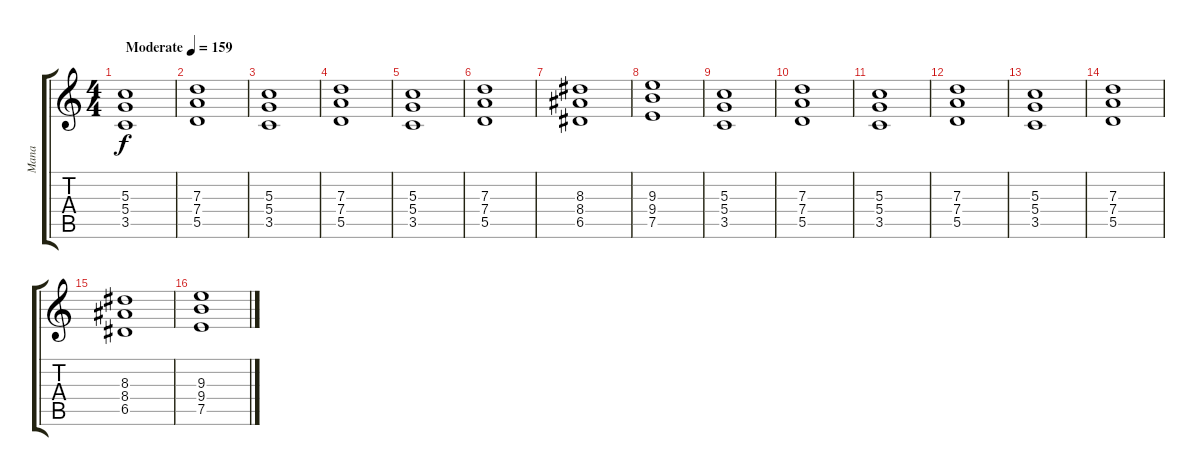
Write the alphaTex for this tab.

\track ("Mana" "Mana") {instrument overdrivenguitar}
\staff {score tabs}
\tuning (E4 B3 G3 D3 A2 E2) {hide}
\ts (4 4)
\tempo (159 "Moderate")
\clef g2
\ks c
(5.3 5.4 3.5).1{dy f instrument overdrivenguitar} |
(7.3 7.4 5.5).1 |
(5.3 5.4 3.5).1 |
(7.3 7.4 5.5).1 |
(5.3 5.4 3.5).1 |
(7.3 7.4 5.5).1 |
(8.3 8.4 6.5).1 |
(9.3 9.4 7.5).1 |
(5.3 5.4 3.5).1 |
(7.3 7.4 5.5).1 |
(5.3 5.4 3.5).1 |
(7.3 7.4 5.5).1 |
(5.3 5.4 3.5).1 |
(7.3 7.4 5.5).1 |
(8.3 8.4 6.5).1 |
(9.3 9.4 7.5).1
